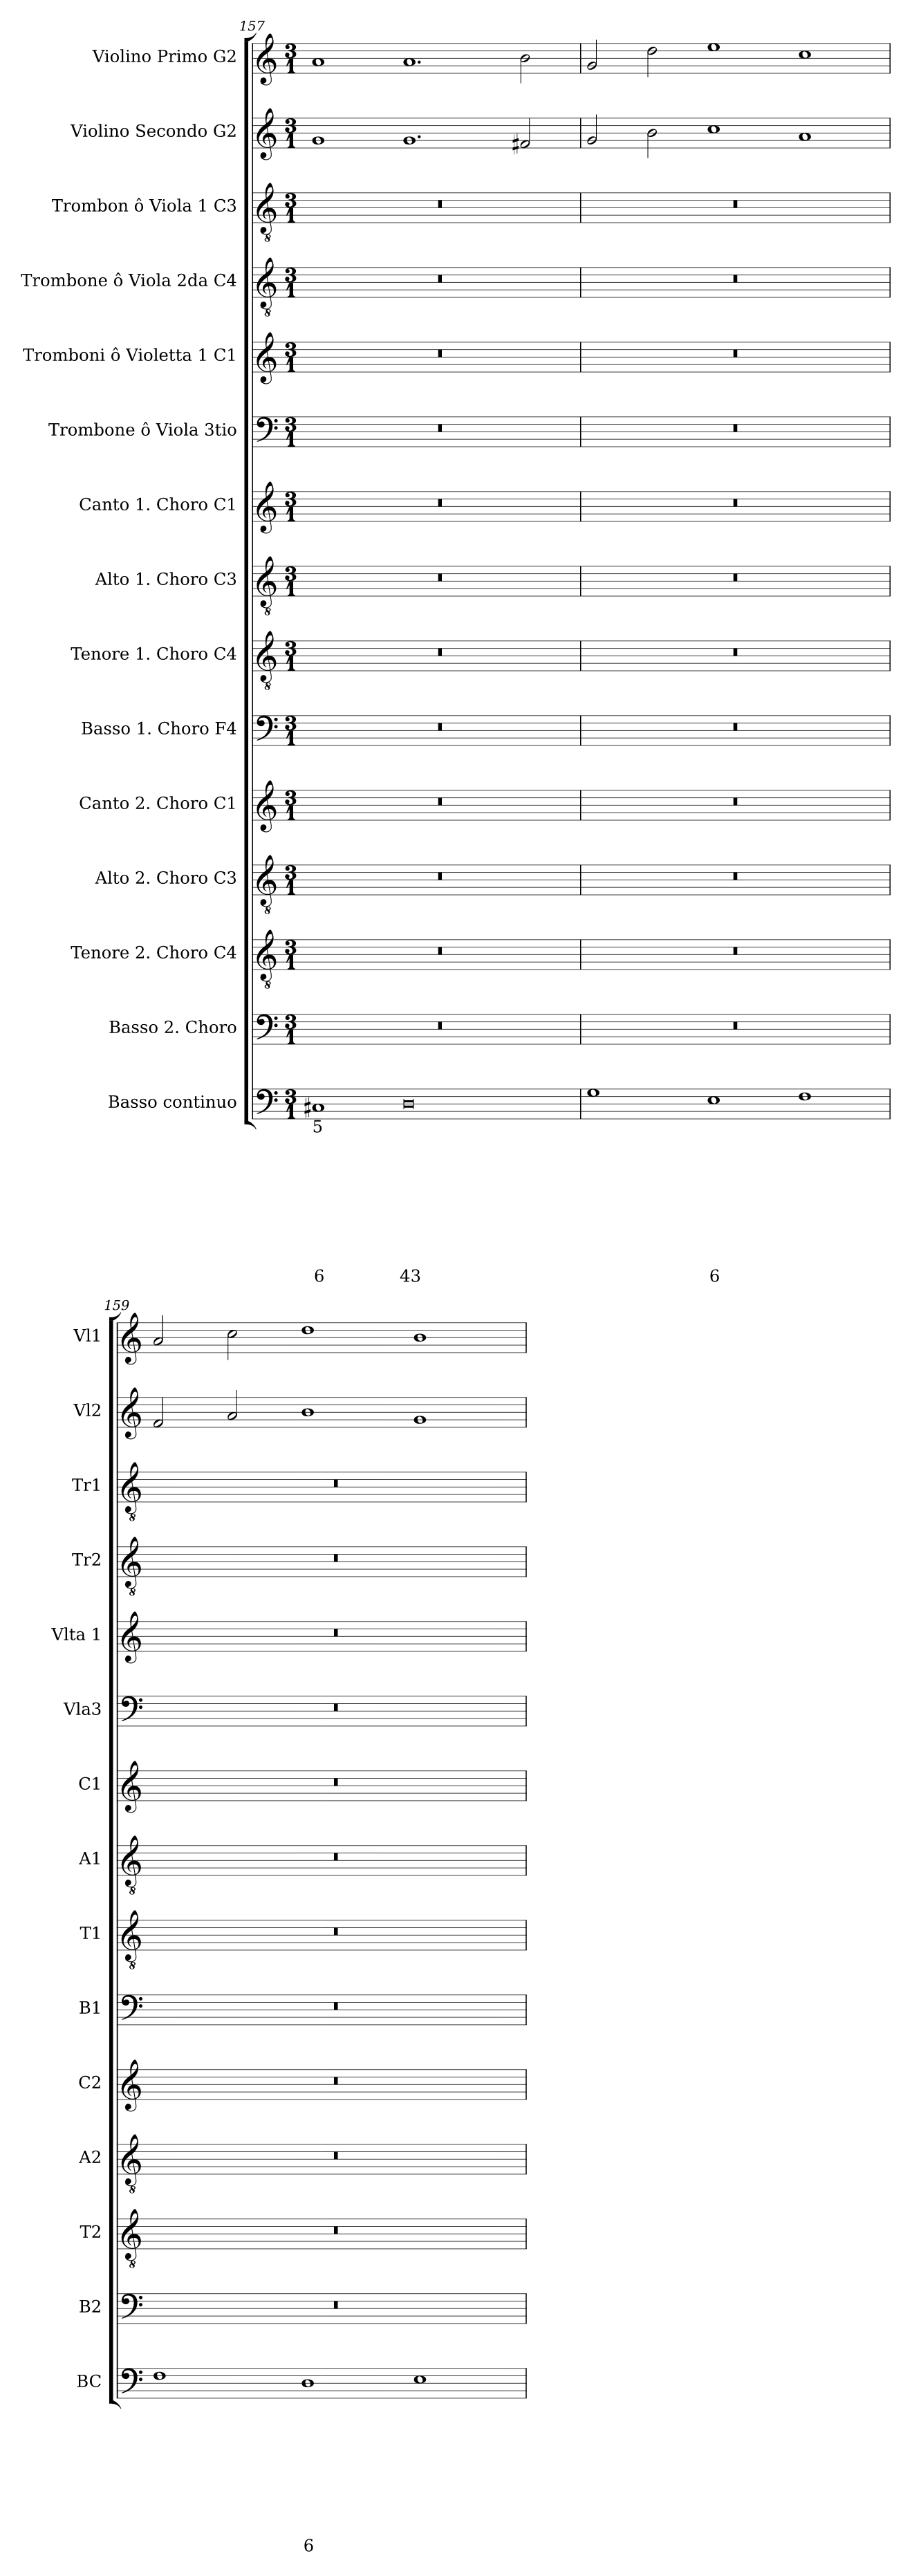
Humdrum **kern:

**kern	**text	**text	**text	**text	**text	**text	**text	**text	**text	**kern	**kern	**kern	**kern	**kern	**kern	**kern	**kern	**kern	**kern	**kern	**kern	**kern	**kern
*part15	*part15	*part15	*part15	*part15	*part15	*part15	*part15	*part15	*part15	*part14	*part13	*part12	*part11	*part10	*part9	*part8	*part7	*part6	*part5	*part4	*part3	*part2	*part1
*staff15	*staff15	*staff15	*staff15	*staff15	*staff15	*staff15	*staff15	*staff15	*staff15	*staff14	*staff13	*staff12	*staff11	*staff10	*staff9	*staff8	*staff7	*staff6	*staff5	*staff4	*staff3	*staff2	*staff1
*I"Basso continuo	*	*	*	*	*	*	*	*	*	*I"Basso 2. Choro	*I"Tenore 2. Choro C4	*I"Alto 2. Choro C3	*I"Canto 2. Choro  C1	*I"Basso 1. Choro F4	*I"Tenore 1. Choro C4	*I"Alto 1. Choro C3	*I"Canto 1. Choro  C1	*I"Trombone ô Viola 3tio	*I"Tromboni ô Violetta 1 C1	*I"Trombone ô Viola 2da C4	*I"Trombon ô Viola 1 C3	*I"Violino Secondo G2	*I"Violino Primo G2
*I'BC	*	*	*	*	*	*	*	*	*	*I'B2	*I'T2	*I'A2	*I'C2	*I'B1	*I'T1	*I'A1	*I'C1	*I'Vla3	*I'Vlta 1	*I'Tr2	*I'Tr1	*I'Vl2	*I'Vl1
*clefF4	*	*	*	*	*	*	*	*	*	*clefF4	*clefGv2	*clefGv2	*clefG2	*clefF4	*clefGv2	*clefGv2	*clefG2	*clefF4	*clefG2	*clefGv2	*clefGv2	*clefG2	*clefG2
*k[]	*	*	*	*	*	*	*	*	*	*k[]	*k[]	*k[]	*k[]	*k[]	*k[]	*k[]	*k[]	*k[]	*k[]	*k[]	*k[]	*k[]	*k[]
*C:	*	*	*	*	*	*	*	*	*	*C:	*C:	*C:	*C:	*C:	*C:	*C:	*C:	*C:	*C:	*C:	*C:	*C:	*C:
*M3/1	*	*	*	*	*	*	*	*	*	*M3/1	*M3/1	*M3/1	*M3/1	*M3/1	*M3/1	*M3/1	*M3/1	*M3/1	*M3/1	*M3/1	*M3/1	*M3/1	*M3/1
=157	=157	=157	=157	=157	=157	=157	=157	=157	=157	=157	=157	=157	=157	=157	=157	=157	=157	=157	=157	=157	=157	=157	=157
!LO:TX:b:t=5	!	!	!	!	!	!	!	!	!	!	!	!	!	!	!	!	!	!	!	!	!	!	!
!	!	!	!	!	!	!	!	!	!LO:LY:b	!	!	!	!	!	!	!	!	!	!	!	!	!	!
1C#X	.	.	.	.	.	.	.	.	6	0.r	0.r	0.r	0.r	0.r	0.r	0.r	0.r	0.r	0.r	0.r	0.r	1g	1a
!	!	!	!	!	!	!	!	!	!LO:LY:b	!	!	!	!	!	!	!	!	!	!	!	!	!	!
0D	.	.	.	.	.	.	.	.	43	.	.	.	.	.	.	.	.	.	.	.	.	1.g	1.a
.	.	.	.	.	.	.	.	.	.	.	.	.	.	.	.	.	.	.	.	.	.	2f#X/	2b\
!!LO:LB:g=z
=158	=158	=158	=158	=158	=158	=158	=158	=158	=158	=158	=158	=158	=158	=158	=158	=158	=158	=158	=158	=158	=158	=158	=158
1G	.	.	.	.	.	.	.	.	.	0.r	0.r	0.r	0.r	0.r	0.r	0.r	0.r	0.r	0.r	0.r	0.r	2g/	2g/
.	.	.	.	.	.	.	.	.	.	.	.	.	.	.	.	.	.	.	.	.	.	2b\	2dd\
!	!	!	!	!	!	!	!	!	!LO:LY:b	!	!	!	!	!	!	!	!	!	!	!	!	!	!
1E	.	.	.	.	.	.	.	.	6	.	.	.	.	.	.	.	.	.	.	.	.	1cc	1ee
1F	.	.	.	.	.	.	.	.	.	.	.	.	.	.	.	.	.	.	.	.	.	1a	1cc
=159	=159	=159	=159	=159	=159	=159	=159	=159	=159	=159	=159	=159	=159	=159	=159	=159	=159	=159	=159	=159	=159	=159	=159
1F	.	.	.	.	.	.	.	.	.	0.r	0.r	0.r	0.r	0.r	0.r	0.r	0.r	0.r	0.r	0.r	0.r	2f/	2a/
.	.	.	.	.	.	.	.	.	.	.	.	.	.	.	.	.	.	.	.	.	.	2a/	2cc\
!	!	!	!	!	!	!	!	!	!LO:LY:b	!	!	!	!	!	!	!	!	!	!	!	!	!	!
1D	.	.	.	.	.	.	.	.	6	.	.	.	.	.	.	.	.	.	.	.	.	1b	1dd
1E	.	.	.	.	.	.	.	.	.	.	.	.	.	.	.	.	.	.	.	.	.	1g	1b
=	=	=	=	=	=	=	=	=	=	=	=	=	=	=	=	=	=	=	=	=	=	=	=
*-	*-	*-	*-	*-	*-	*-	*-	*-	*-	*-	*-	*-	*-	*-	*-	*-	*-	*-	*-	*-	*-	*-	*-
